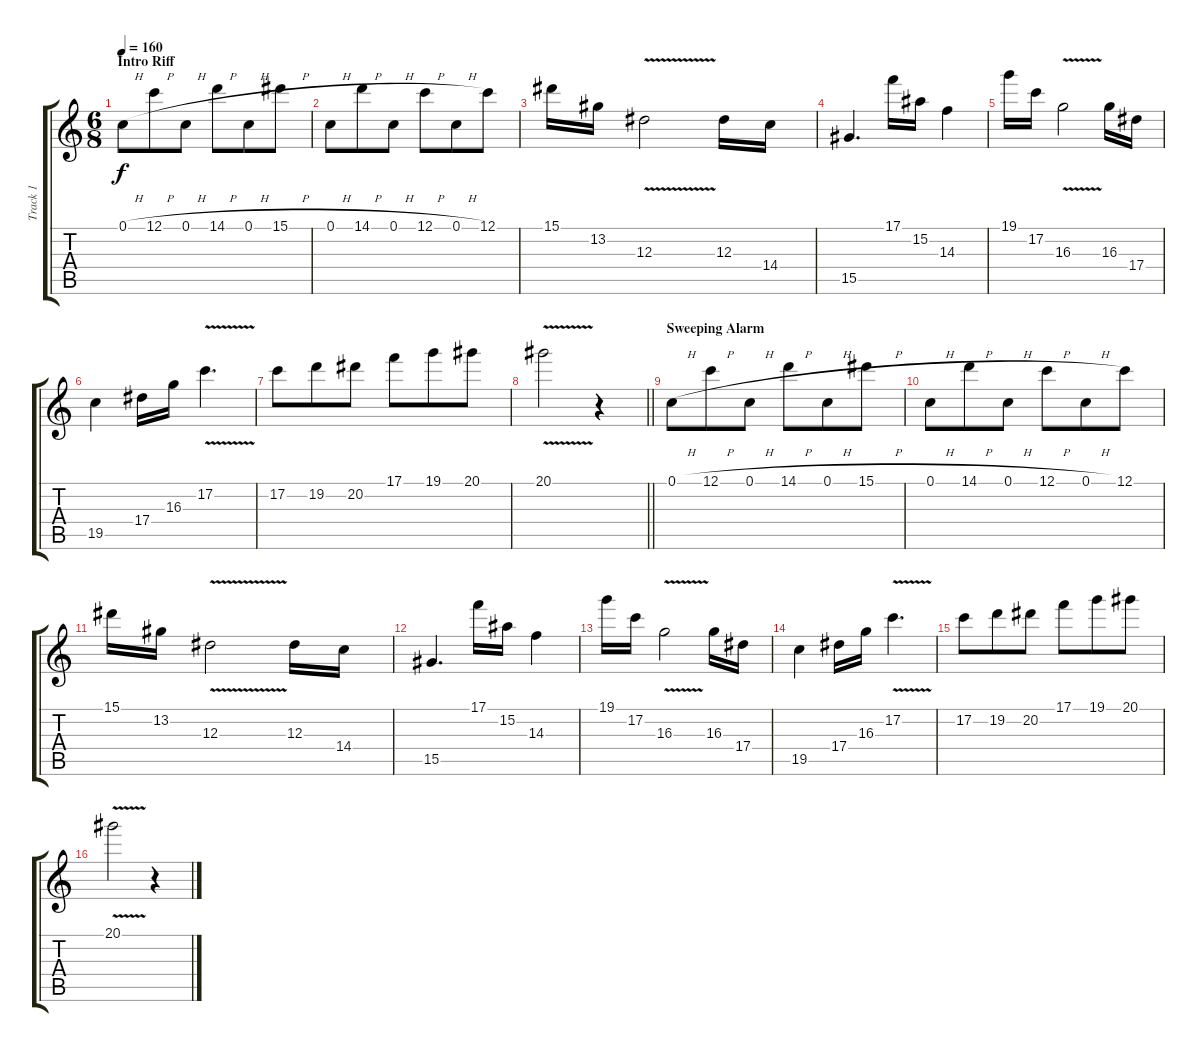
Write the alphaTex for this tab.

\track ("Track 1" "Track 1") {instrument distortionguitar}
\staff {score tabs}
\tuning (C4 G3 Eb3 Bb2 F2 C2) {hide}
\ts (6 8)
\section ("" "Intro Riff")
\tempo 160
\clef g2
\ks c
0.1{h}.8{dy f instrument distortionguitar} 12.1{h}.8 0.1{h}.8 14.1{h}.8 0.1{h}.8 15.1{h}.8 |
0.1{h}.8 14.1{h}.8 0.1{h}.8 12.1{h}.8 0.1{h}.8 12.1.8 |
15.1.16 13.2.16 12.3{v}.2 12.3.16 14.4.16 |
15.5.4{d} 17.1.16 15.2.16 14.3.4 |
19.1.16 17.2.16 16.3{v}.2 16.3.16 17.4.16 |
19.5.4 17.4.16 16.3.16 17.2{v}.4{d} |
17.2.8 19.2.8 20.2.8 17.1.8 19.1.8 20.1.8 |
\barLineRight lightlight
20.1{v}.2 r.4 |
\section ("" "Sweeping Alarm")
0.1{h}.8 12.1{h}.8 0.1{h}.8 14.1{h}.8 0.1{h}.8 15.1{h}.8 |
0.1{h}.8 14.1{h}.8 0.1{h}.8 12.1{h}.8 0.1{h}.8 12.1.8 |
15.1.16 13.2.16 12.3{v}.2 12.3.16 14.4.16 |
15.5.4{d} 17.1.16 15.2.16 14.3.4 |
19.1.16 17.2.16 16.3{v}.2 16.3.16 17.4.16 |
19.5.4 17.4.16 16.3.16 17.2{v}.4{d} |
17.2.8 19.2.8 20.2.8 17.1.8 19.1.8 20.1.8 |
20.1{v}.2 r.4
